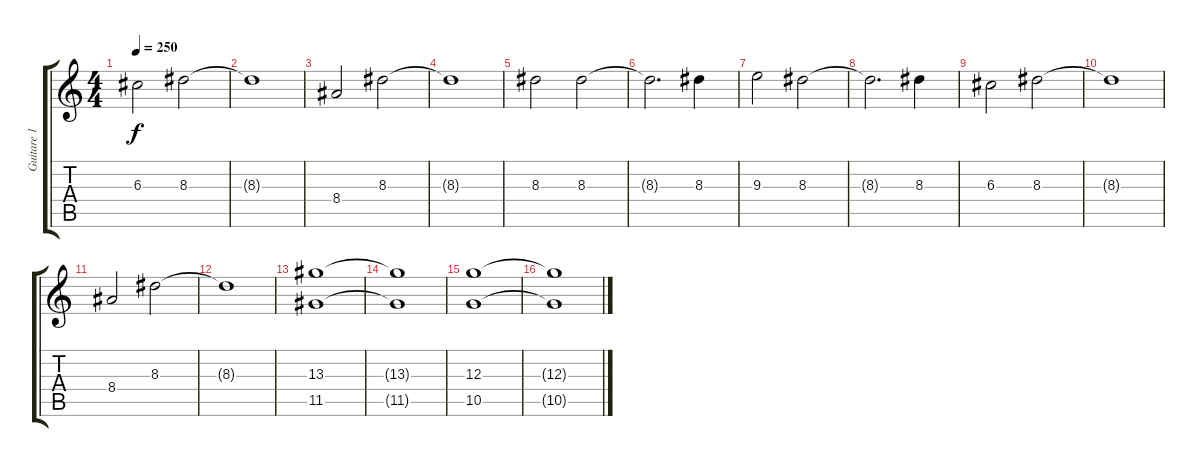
\track ("Guitare 1" "Guitare 1") {instrument overdrivenguitar}
\staff {score tabs}
\tuning (E4 B3 G3 D3 A2 E2) {hide}
\ts (4 4)
\tempo 250
\clef g2
\ks c
6.3.2{dy f} 8.3.2 |
8.3{t}.1 |
8.4.2 8.3.2 |
8.3{t}.1 |
8.3.2{instrument electricguitarclean} 8.3.2 |
8.3{t}.2{d} 8.3.4 |
9.3.2 8.3.2 |
8.3{t}.2{d} 8.3.4 |
6.3.2 8.3.2 |
8.3{t}.1 |
8.4.2 8.3.2 |
8.3{t}.1 |
(13.3 11.5).1{instrument overdrivenguitar} |
(13.3{t} 11.5{t}).1 |
(12.3 10.5).1 |
(12.3{t} 10.5{t}).1
